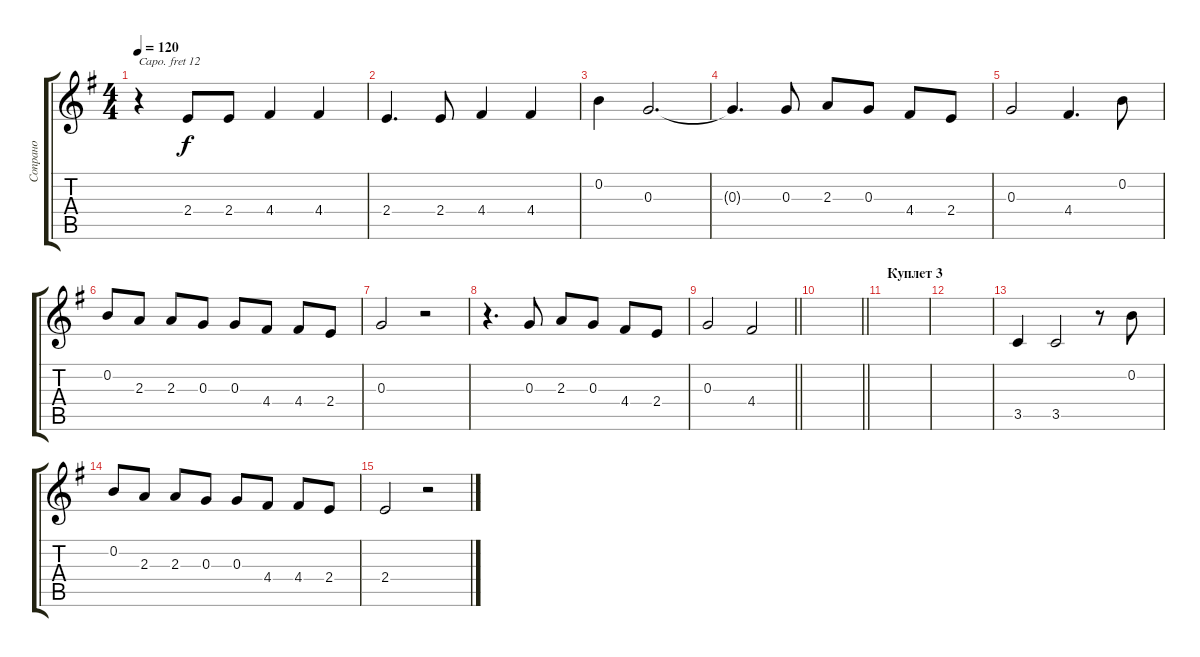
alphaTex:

\track ("Сопрано " "Сопрано ") {instrument acousticgrandpiano}
\staff {score tabs}
\capo 12
\tuning (E4 B3 G3 D3 A2 E2) {hide}
\ts (4 4)
\tempo 120
\clef g2
\ks g
r.4{dy f} 2.4.8 2.4.8 4.4.4 4.4.4 |
2.4.4{d} 2.4.8 4.4.4 4.4.4 |
0.2.4 0.3.2{d} |
0.3{t}.4{d} 0.3.8 2.3.8 0.3.8 4.4.8 2.4.8 |
0.3.2 4.4.4{d} 0.2.8 |
0.2.8 2.3.8 2.3.8 0.3.8 0.3.8 4.4.8 4.4.8 2.4.8 |
0.3.2 r.2 |
r.4{d} 0.3.8 2.3.8 0.3.8 4.4.8 2.4.8 |
\barLineRight lightlight
0.3.2 4.4.2 |
\barLineRight lightlight
|
\section ("" "Куплет 3")
|
|
3.5.4 3.5.2 r.8 0.2.8 |
0.2.8 2.3.8 2.3.8 0.3.8 0.3.8 4.4.8 4.4.8 2.4.8 |
2.4.2 r.2
